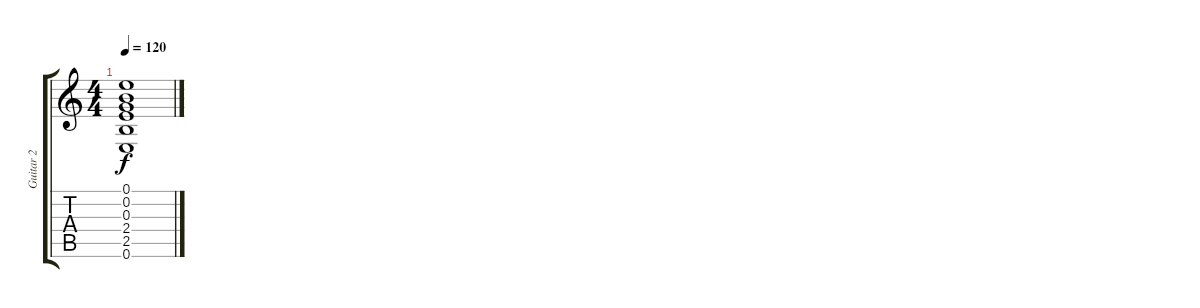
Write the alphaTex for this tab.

\track ("Guitar 2" "Guitar 2") {instrument electricguitarclean}
\staff {score tabs}
\tuning (E4 B3 G3 D3 A2 E2) {hide}
\ts (4 4)
\tempo 120
\clef g2
\ks c
(0.1 0.2 0.3 2.4 2.5 0.6).1{dy f}
